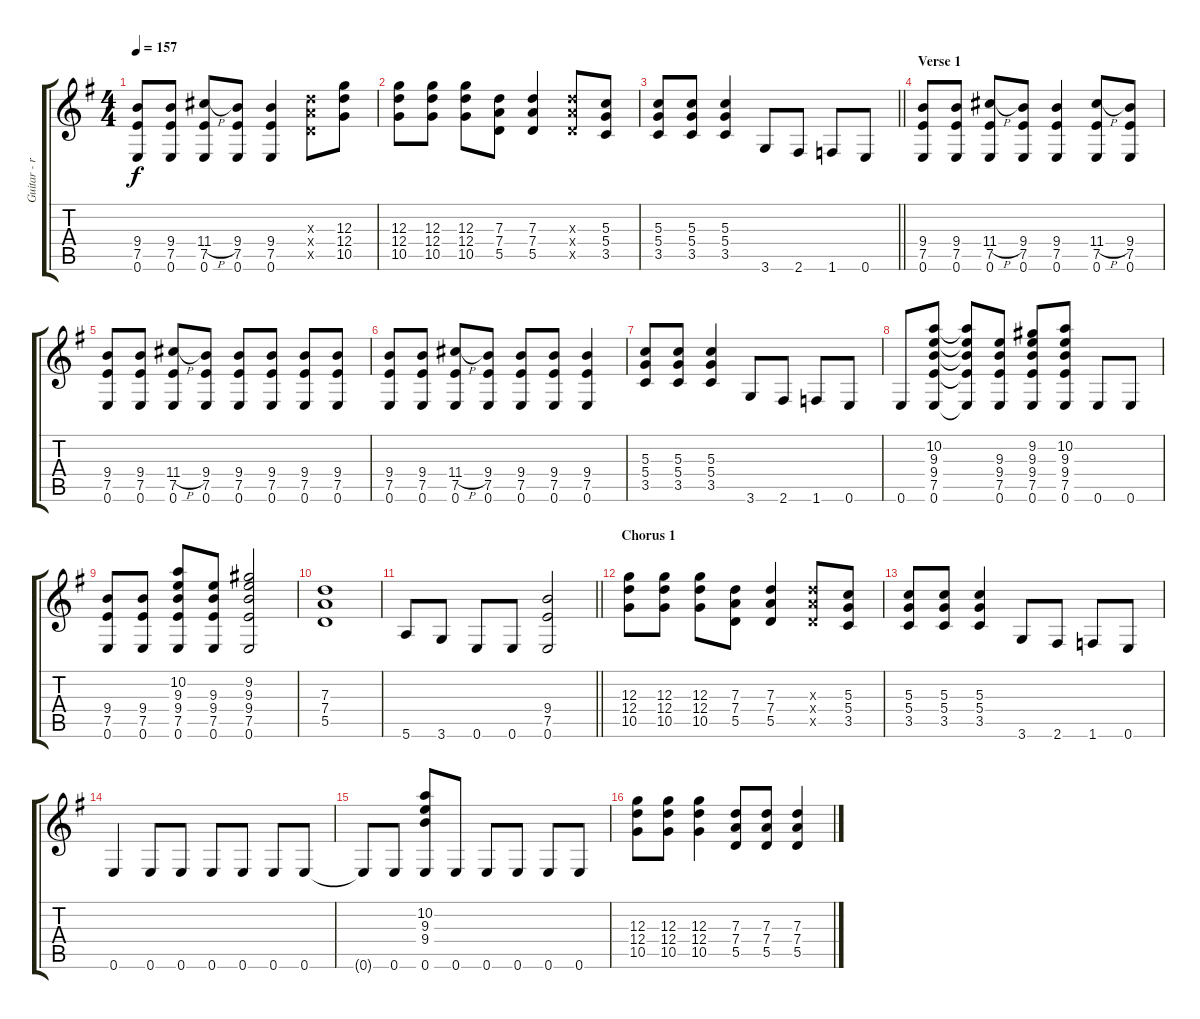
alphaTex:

\track ("Guitar - right" "Guitar - r") {instrument overdrivenguitar}
\staff {score tabs}
\tuning (E4 B3 G3 D3 A2 E2) {hide}
\ts (4 4)
\tempo 157
\clef g2
\ks g
(9.4 7.5 0.6).8{dy f} (9.4 7.5 0.6).8 (11.4{h} 7.5 0.6).8 (9.4 7.5 0.6).8 (9.4 7.5 0.6).4 (7.3{x} 7.4{x} 5.5{x}).8 (12.3 12.4 10.5).8 |
(12.3 12.4 10.5).8 (12.3 12.4 10.5).8 (12.3 12.4 10.5).8 (7.3 7.4 5.5).8 (7.3 7.4 5.5).4 (7.3{x} 7.4{x} 5.5{x}).8 (5.3 5.4 3.5).8 |
\barLineRight lightlight
(5.3 5.4 3.5).8 (5.3 5.4 3.5).8 (5.3 5.4 3.5).4 3.6.8 2.6.8 1.6.8 0.6.8 |
\section ("" "Verse 1")
(9.4 7.5 0.6).8 (9.4 7.5 0.6).8 (11.4{h} 7.5 0.6).8 (9.4 7.5 0.6).8 (9.4 7.5 0.6).4 (11.4{h} 7.5 0.6).8 (9.4 7.5 0.6).8 |
(9.4 7.5 0.6).8 (9.4 7.5 0.6).8 (11.4{h} 7.5 0.6).8 (9.4 7.5 0.6).8 (9.4 7.5 0.6).8 (9.4 7.5 0.6).8 (9.4 7.5 0.6).8 (9.4 7.5 0.6).8 |
(9.4 7.5 0.6).8 (9.4 7.5 0.6).8 (11.4{h} 7.5 0.6).8 (9.4 7.5 0.6).8 (9.4 7.5 0.6).8 (9.4 7.5 0.6).8 (9.4 7.5 0.6).4 |
(5.3 5.4 3.5).8 (5.3 5.4 3.5).8 (5.3 5.4 3.5).4 3.6.8 2.6.8 1.6.8 0.6.8 |
0.6.8 (10.2 9.3 9.4 7.5 0.6).8 (10.2{t} 9.3{t} 9.4{t} 7.5{t} 0.6{t}).8 (9.3 9.4 7.5 0.6).8 (9.2 9.3 9.4 7.5 0.6).8 (10.2 9.3 9.4 7.5 0.6).8 0.6.8 0.6.8 |
(9.4 7.5 0.6).8 (9.4 7.5 0.6).8 (10.2 9.3 9.4 7.5 0.6).8 (9.3 9.4 7.5 0.6).8 (9.2 9.3 9.4 7.5 0.6).2 |
(7.3 7.4 5.5).1 |
\barLineRight lightlight
5.6.8 3.6.8 0.6.8 0.6.8 (9.4 7.5 0.6).2 |
\section ("" "Chorus 1")
(12.3 12.4 10.5).8 (12.3 12.4 10.5).8 (12.3 12.4 10.5).8 (7.3 7.4 5.5).8 (7.3 7.4 5.5).4 (7.3{x} 7.4{x} 5.5{x}).8 (5.3 5.4 3.5).8 |
(5.3 5.4 3.5).8 (5.3 5.4 3.5).8 (5.3 5.4 3.5).4 3.6.8 2.6.8 1.6.8 0.6.8 |
0.6.4 0.6.8 0.6.8 0.6.8 0.6.8 0.6.8 0.6.8 |
0.6{t}.8 0.6.8 (10.2 9.3 9.4 0.6).8 0.6.8 0.6.8 0.6.8 0.6.8 0.6.8 |
(12.3 12.4 10.5).8 (12.3 12.4 10.5).8 (12.3 12.4 10.5).4 (7.3 7.4 5.5).8 (7.3 7.4 5.5).8 (7.3 7.4 5.5).4
